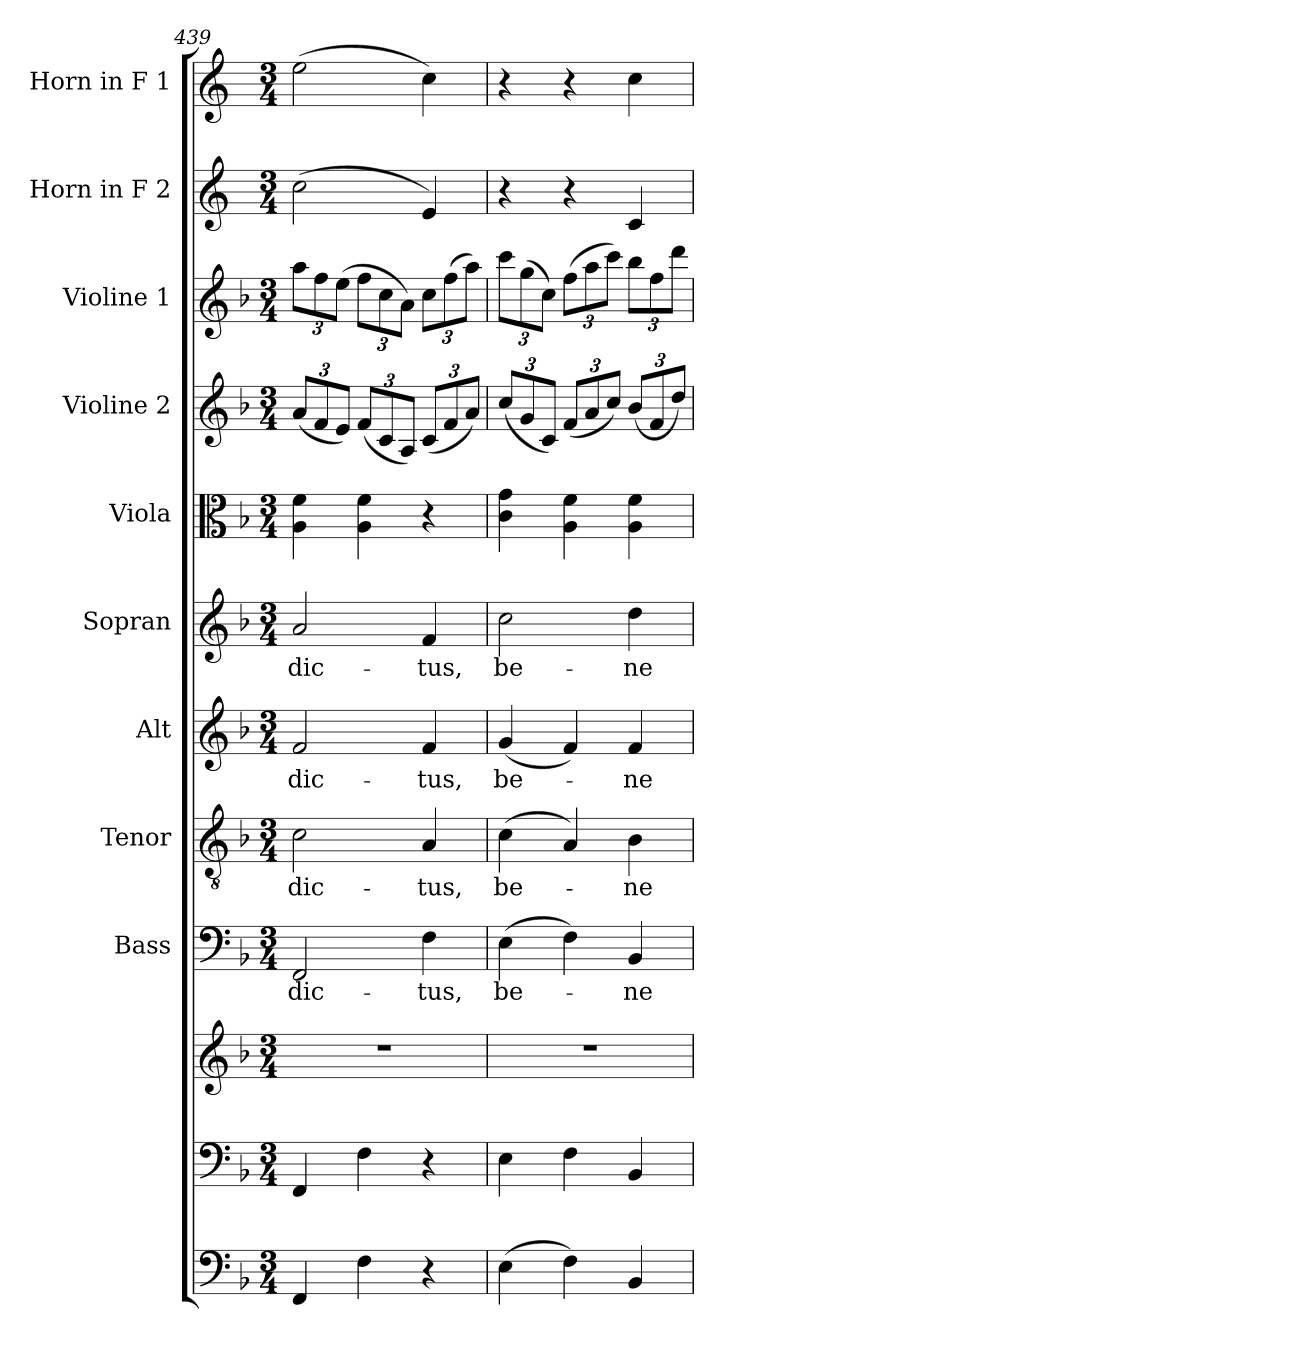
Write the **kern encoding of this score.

**kern	**kern	**kern	**kern	**text	**kern	**text	**kern	**text	**kern	**text	**kern	**kern	**kern	**kern	**kern
*part11	*part10	*part10	*part9	*part9	*part8	*part8	*part7	*part7	*part6	*part6	*part5	*part4	*part3	*part2	*part1
*staff12	*staff11	*staff10	*staff9	*staff9	*staff8	*staff8	*staff7	*staff7	*staff6	*staff6	*staff5	*staff4	*staff3	*staff2	*staff1
*	*	*	*I"Bass	*	*I"Tenor	*	*I"Alt	*	*I"Sopran	*	*I"Viola	*I"Violine 2	*I"Violine 1	*I"Horn in F 2	*I"Horn in F 1
*	*	*	*I'B.	*	*I'T.	*	*I'A.	*	*I'S.	*	*I'Vla.	*I'Vl. 2	*I'Vl. 1	*	*
*clefF4	*clefF4	*clefG2	*clefF4	*	*clefGv2	*	*clefG2	*	*clefG2	*	*clefC3	*clefG2	*clefG2	*clefG2	*clefG2
*ITrd7c12	*	*	*	*	*	*	*	*	*	*	*	*	*	*ITrd4c7	*ITrd4c7
*k[b-]	*k[b-]	*k[b-]	*k[b-]	*	*k[b-]	*	*k[b-]	*	*k[b-]	*	*k[b-]	*k[b-]	*k[b-]	*k[b-]	*k[b-]
*F:	*F:	*F:	*F:	*	*F:	*	*F:	*	*F:	*	*F:	*F:	*F:	*F:	*F:
*M3/4	*M3/4	*M3/4	*M3/4	*	*M3/4	*	*M3/4	*	*M3/4	*	*M3/4	*M3/4	*M3/4	*M3/4	*M3/4
=439	=439	=439	=439	=439	=439	=439	=439	=439	=439	=439	=439	=439	=439	=439	=439
!	!	!	!	!LO:LY:b	!	!LO:LY:b	!	!LO:LY:b	!	!LO:LY:b	!	!	!	!	!
*	*	*	*	*	*	*	*	*	*	*	*	*Xbrackettup	*Xbrackettup	*	*
4FFF/	4FF/	2.r	2FF/	-dic-	2c\	-dic-	2f/	-dic-	2a/	-dic-	4A\ 4f\	(<12a/L	12aa\L	(>2f\	(>2a\
.	.	.	.	.	.	.	.	.	.	.	.	12f/	12ff\	.	.
.	.	.	.	.	.	.	.	.	.	.	.	12e/J)	(>12ee\J	.	.
4FF\	4F\	.	.	.	.	.	.	.	.	.	4A\ 4f\	(<12f/L	12ff\L	.	.
.	.	.	.	.	.	.	.	.	.	.	.	12c/	12cc\	.	.
.	.	.	.	.	.	.	.	.	.	.	.	12A/J)	12a\J)	.	.
!	!	!	!	!LO:LY:b	!	!LO:LY:b	!	!LO:LY:b	!	!LO:LY:b	!	!	!	!	!
4r	4r	.	4F\	-tus,	4A/	-tus,	4f/	-tus,	4f/	-tus,	4r	(<12c/L	12cc\L	4A/)	4f\)
.	.	.	.	.	.	.	.	.	.	.	.	12f/	(>12ff\	.	.
.	.	.	.	.	.	.	.	.	.	.	.	12a/J)	12aa\J)	.	.
=440	=440	=440	=440	=440	=440	=440	=440	=440	=440	=440	=440	=440	=440	=440	=440
!	!	!	!	!LO:LY:b	!	!LO:LY:b	!	!LO:LY:b	!	!LO:LY:b	!	!	!	!	!
(>4EE\	4E\	2.r	(>4E\	be-	(>4c\	be-	(<4g/	be-	2cc\	be-	4c\ 4g\	(<12cc/L	12ccc\L	4r	4r
.	.	.	.	.	.	.	.	.	.	.	.	12g/	(>12gg\	.	.
.	.	.	.	.	.	.	.	.	.	.	.	12c/J)	12cc\J)	.	.
4FF\)	4F\	.	4F\)	.	4A/)	.	4f/)	.	.	.	4A\ 4f\	(<12f/L	(>12ff\L	4r	4r
.	.	.	.	.	.	.	.	.	.	.	.	12a/	12aa\	.	.
.	.	.	.	.	.	.	.	.	.	.	.	12cc/J)	12ccc\J)	.	.
!	!	!	!	!LO:LY:b	!	!LO:LY:b	!	!LO:LY:b	!	!LO:LY:b	!	!	!	!	!
4BBB-/	4BB-/	.	4BB-/	-ne-	4B-\	-ne-	4f/	-ne-	4dd\	-ne-	4A\ 4f\	(<12b-/L	12bb-\L	4F/	4f\
.	.	.	.	.	.	.	.	.	.	.	.	12f/	12ff\	.	.
.	.	.	.	.	.	.	.	.	.	.	.	12dd/J)	12ddd\J	.	.
=	=	=	=	=	=	=	=	=	=	=	=	=	=	=	=
*-	*-	*-	*-	*-	*-	*-	*-	*-	*-	*-	*-	*-	*-	*-	*-
